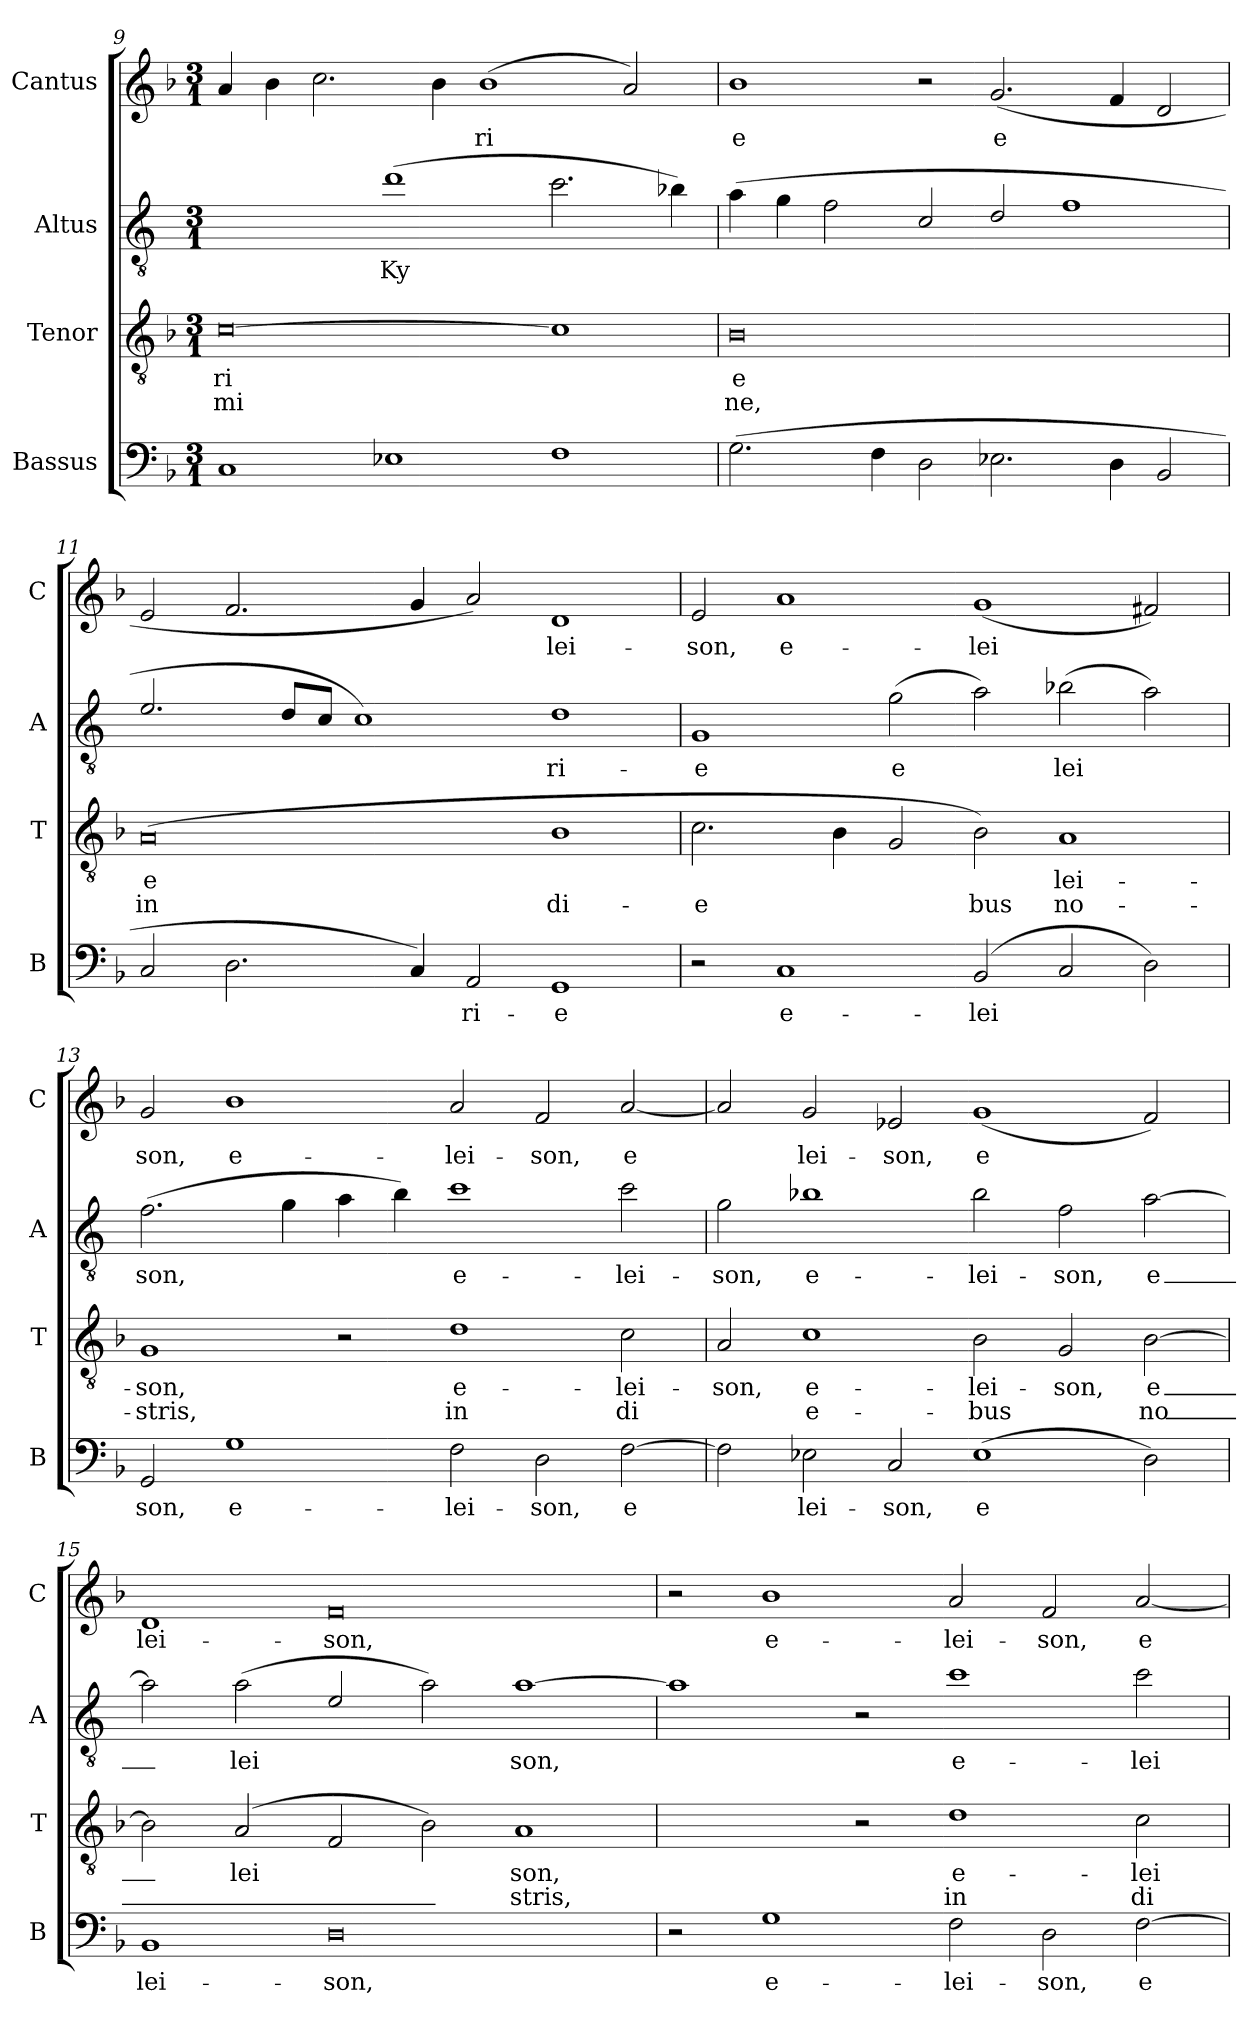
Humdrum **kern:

**kern	**text	**kern	**text	**text	**kern	**text	**kern	**text
*part4	*part4	*part3	*part3	*part3	*part2	*part2	*part1	*part1
*staff4	*staff4	*staff3	*staff3	*staff3	*staff2	*staff2	*staff1	*staff1
*I"Bassus	*	*I"Tenor	*	*	*I"Altus	*	*I"Cantus	*
*I'B	*	*I'T	*	*	*I'A	*	*I'C	*
!!LO:LB:g=z
*clefF4	*	*clefGv2	*	*	*clefGv2	*	*clefG2	*
*	*	*	*	*	*ITrd4c7	*	*	*
*k[b-]	*	*k[b-]	*	*	*k[b-]	*	*k[b-]	*
*M3/1	*	*M3/1	*	*	*M3/1	*	*M3/1	*
=9	=9	=9	=9	=9	=9	=9	=9	=9
!	!	!	!LO:LY:b	!LO:LY:b	!	!	!	!
1C	.	[0c	ri	mi	2ryy	.	4a/	.
.	.	.	.	.	.	.	4b-\	.
.	.	.	.	.	2ryy	.	2.cc\	.
!	!	!	!	!	!	!LO:LY:b	!	!
1E-X	.	.	.	.	(1g	Ky	.	.
.	.	.	.	.	.	.	4b-\	.
!	!	!	!	!	!	!	!	!LO:LY:b
.	.	.	.	.	.	.	(1b-	ri
1F	.	1c]	.	.	2.f\	.	.	.
.	.	.	.	.	.	.	2a/)	.
.	.	.	.	.	4e-X\)	.	.	.
!!LO:LB:g=z
=10	=10	=10	=10	=10	=10	=10	=10	=10
!	!	!	!LO:LY:b	!LO:LY:b	!	!	!	!LO:LY:b
(2.G\	.	0B-	e	ne,	(4d\	.	1b-	e
.	.	.	.	.	4c\	.	.	.
.	.	.	.	.	2B-\	.	.	.
4F\	.	.	.	.	.	.	.	.
2D\	.	.	.	.	2F/	.	2r	.
!	!	!	!	!	!	!	!	!LO:LY:b
2.E-X\	.	.	.	.	2G/	.	(2.g/	e
.	.	2ryy	.	.	1B-	.	.	.
4D\	.	.	.	.	.	.	4f/	.
2BB-/	.	2ryy	.	.	.	.	2d/	.
=11	=11	=11	=11	=11	=11	=11	=11	=11
!	!	!	!LO:LY:b	!LO:LY:b	!	!	!	!
2C/	.	(0A	e	in	2.A/	.	2e/	.
2.D\	.	.	.	.	.	.	2.f/	.
.	.	.	.	.	8G/L	.	.	.
.	.	.	.	.	8F/J	.	.	.
.	.	.	.	.	1F)	.	.	.
4C/)	.	.	.	.	.	.	4g/	.
!	!LO:LY:b	!	!	!	!	!	!	!
2AA/	ri-	.	.	.	.	.	2a/)	.
!	!LO:LY:b	!	!	!LO:LY:b	!	!LO:LY:b	!	!LO:LY:b
1GG	e	1B-	.	di-	1G	ri-	1d	lei-
=12	=12	=12	=12	=12	=12	=12	=12	=12
!	!	!	!	!LO:LY:b	!	!LO:LY:b	!	!LO:LY:b
2r	.	2.c\	.	e	1C	e	2e/	son,
!	!LO:LY:b	!	!	!	!	!	!	!LO:LY:b
1C	e-	.	.	.	.	.	1a	e-
.	.	4B-\	.	.	.	.	.	.
!	!	!	!	!	!	!LO:LY:b	!	!
.	.	2G/	.	.	(2c\	e	.	.
!	!LO:LY:b	!	!	!LO:LY:b	!	!	!	!LO:LY:b
(2BB-/	lei	2B-\)	.	bus	2d\)	.	(1g	lei
!	!	!	!LO:LY:b	!LO:LY:b	!	!LO:LY:b	!	!
2C/	.	1A	lei-	no-	(2e-X\	lei	.	.
2D\)	.	.	.	.	2d\)	.	2f#X/)	.
=13	=13	=13	=13	=13	=13	=13	=13	=13
!	!LO:LY:b	!	!LO:LY:b	!LO:LY:b	!	!LO:LY:b	!	!LO:LY:b
2GG/	son,	1G	son,	stris,	(2.B-\	son,	2g/	son,
!	!LO:LY:b	!	!	!	!	!	!	!LO:LY:b
1G	e-	.	.	.	.	.	1b-	e-
.	.	.	.	.	4c\	.	.	.
.	.	2r	.	.	4d\	.	.	.
.	.	.	.	.	4e\)	.	.	.
!	!LO:LY:b	!	!LO:LY:b	!LO:LY:b	!	!LO:LY:b	!	!LO:LY:b
2F\	lei-	1d	e-	in	1f	e-	2a/	lei-
!	!LO:LY:b	!	!	!	!	!	!	!LO:LY:b
2D\	son,	.	.	.	.	.	2f/	son,
!	!LO:LY:b	!	!LO:LY:b	!LO:LY:b	!	!LO:LY:b	!	!LO:LY:b
[2F\	e	2c\	lei-	di	2f\	lei-	[2a/	e
!!LO:PB:g=z
=14	=14	=14	=14	=14	=14	=14	=14	=14
!	!	!	!LO:LY:b	!	!	!LO:LY:b	!	!
2F\]	.	2A/	son,	.	2c\	son,	2a/]	.
!	!LO:LY:b	!	!LO:LY:b	!LO:LY:b	!	!LO:LY:b	!	!LO:LY:b
2E-X\	lei-	1c	e-	e-	1e-X	e-	2g/	lei-
!	!LO:LY:b	!	!	!	!	!	!	!LO:LY:b
2C/	son,	.	.	.	.	.	2e-X/	son,
!	!LO:LY:b	!	!LO:LY:b	!LO:LY:b	!	!LO:LY:b	!	!LO:LY:b
(1E-	e	2B-\	lei-	bus	2e-\	lei-	(1g	e
!	!	!	!LO:LY:b	!	!	!LO:LY:b	!	!
.	.	2G/	son,	.	2B-\	son,	.	.
!	!	!	!LO:LY:b	!LO:LY:b	!	!LO:LY:b	!	!
2D\)	.	[2B-\	e_-	no_-	[2d\	e_-	2f/)	.
!!LO:LB:g=z
=15	=15	=15	=15	=15	=15	=15	=15	=15
!	!LO:LY:b	!	!LO:LY:b	!	!	!LO:LY:b	!	!LO:LY:b
1BB-	lei-	2B-\]	_-	.	2d\]	_-	1d	lei-
!	!	!	!LO:LY:b	!	!	!LO:LY:b	!	!
.	.	(2A/	lei	.	(2d\	lei	.	.
!	!LO:LY:b	!	!	!	!	!	!	!LO:LY:b
0D	son,	2F/	.	.	2A/	.	0f	son,
.	.	2B-\)	.	.	2d\)	.	.	.
!	!	!	!LO:LY:b	!LO:LY:b	!	!LO:LY:b	!	!
.	.	1A	son,	stris,	[1d	son,	.	.
=16	=16	=16	=16	=16	=16	=16	=16	=16
2r	.	2ryy	.	.	1d]	.	2r	.
!	!LO:LY:b	!	!	!	!	!	!	!LO:LY:b
1G	e-	2ryy	.	.	.	.	1b-	e-
.	.	2r	.	.	2r	.	.	.
!	!LO:LY:b	!	!LO:LY:b	!LO:LY:b	!	!LO:LY:b	!	!LO:LY:b
2F\	lei-	1d	e-	in	1f	e-	2a/	lei-
!	!LO:LY:b	!	!	!	!	!	!	!LO:LY:b
2D\	son,	.	.	.	.	.	2f/	son,
!	!LO:LY:b	!	!LO:LY:b	!LO:LY:b	!	!LO:LY:b	!	!LO:LY:b
[2F\	e	2c\	lei-	di	2f\	lei-	[2a/	e
=	=	=	=	=	=	=	=	=
*-	*-	*-	*-	*-	*-	*-	*-	*-
